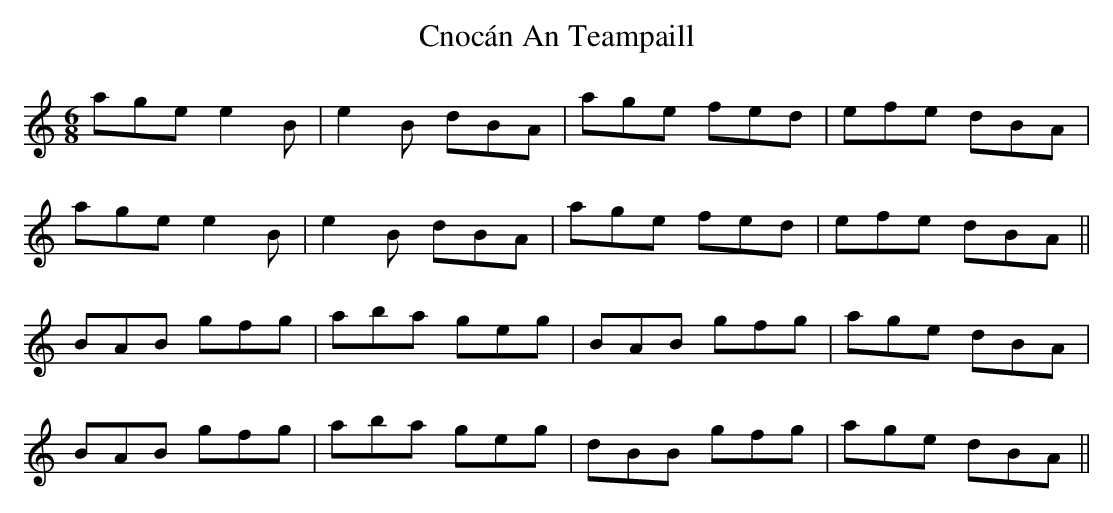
X:1
T: Cnocán An Teampaill
M: 6/8
L: 1/8
K: Amin
age e2B|e2B dBA|age fed|efe dBA|
age e2B|e2B dBA|age fed|efe dBA||
BAB gfg|aba geg|BAB gfg|age dBA|
BAB gfg|aba geg|dBB gfg|age dBA||
